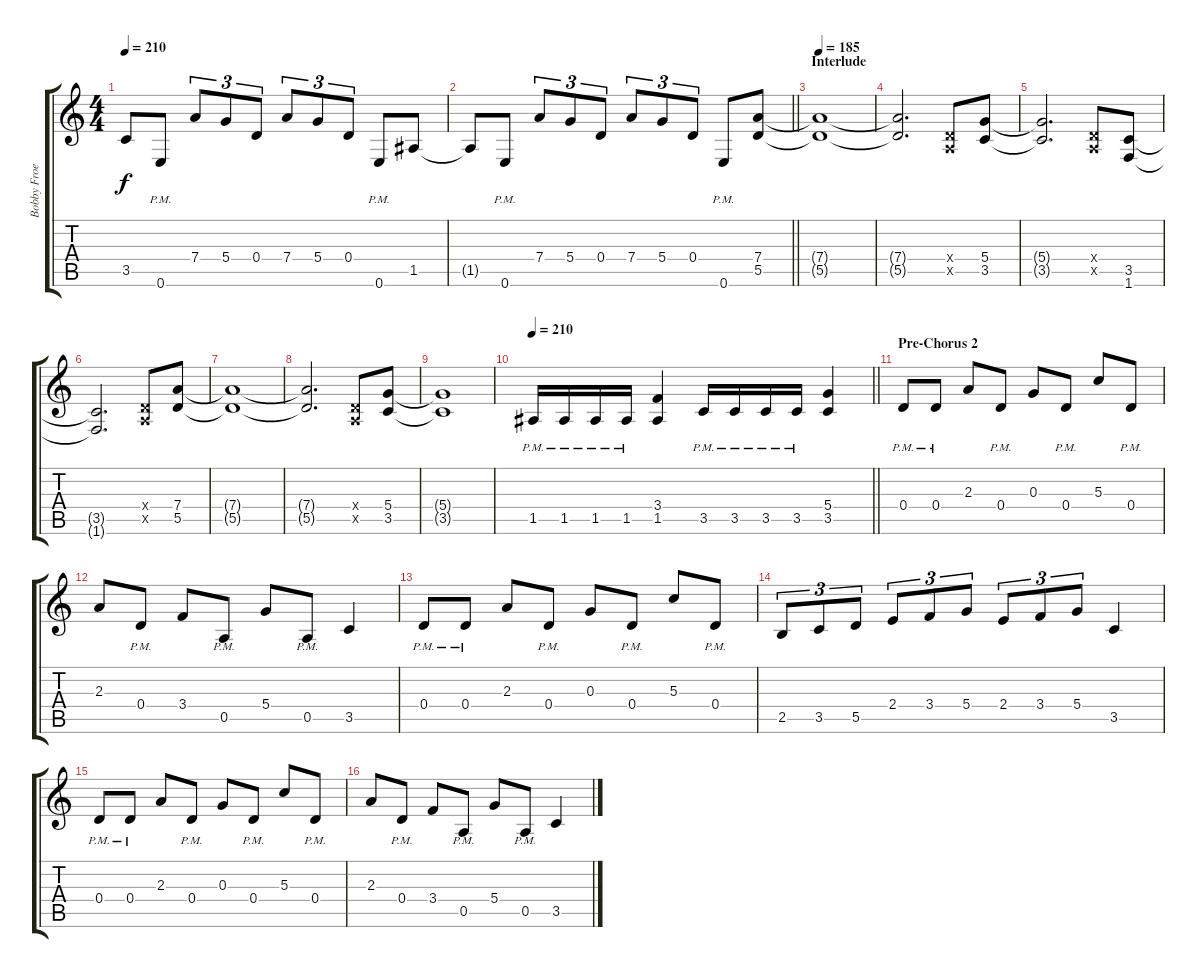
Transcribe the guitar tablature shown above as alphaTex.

\track ("Bobby Froese" "Bobby Froe") {instrument distortionguitar}
\staff {score tabs}
\tuning (E4 B3 G3 D3 A2 E2) {hide}
\ts (4 4)
\tempo 210
\clef g2
\ks c
3.5{t}.8{dy f} 0.6{pm}.8 7.4.8{tu (3 2)} 5.4.8{tu (3 2)} 0.4.8{tu (3 2)} 7.4.8{tu (3 2)} 5.4.8{tu (3 2)} 0.4.8{tu (3 2)} 0.6{pm}.8 1.5.8 |
\barLineRight lightlight
1.5{t}.8 0.6{pm}.8 7.4.8{tu (3 2)} 5.4.8{tu (3 2)} 0.4.8{tu (3 2)} 7.4.8{tu (3 2)} 5.4.8{tu (3 2)} 0.4.8{tu (3 2)} 0.6{pm}.8 (7.4 5.5).8 |
\section ("" "Interlude")
\tempo 185
(7.4{t} 5.5{t}).1 |
(7.4{t} 5.5{t}).2{d} (0.4{x} 0.5{x}).8 (5.4 3.5).8 |
(5.4{t} 3.5{t}).2{d} (0.4{x} 0.5{x}).8 (3.5 1.6).8 |
(3.5{t} 1.6{t}).2{d} (0.4{x} 0.5{x}).8 (7.4 5.5).8 |
(7.4{t} 5.5{t}).1 |
(7.4{t} 5.5{t}).2{d} (0.4{x} 0.5{x}).8 (5.4 3.5).8 |
(5.4{t} 3.5{t}).1 |
\tempo 210
\barLineRight lightlight
1.5{pm}.16 1.5{pm}.16 1.5{pm}.16 1.5{pm}.16 (3.4 1.5).4 3.5{pm}.16 3.5{pm}.16 3.5{pm}.16 3.5{pm}.16 (5.4 3.5).4 |
\section ("" "Pre-Chorus 2")
0.4{pm}.8 0.4{pm}.8 2.3.8 0.4{pm}.8 0.3.8 0.4{pm}.8 5.3.8 0.4{pm}.8 |
2.3.8 0.4{pm}.8 3.4.8 0.5{pm}.8 5.4.8 0.5{pm}.8 3.5.4 |
0.4{pm}.8 0.4{pm}.8 2.3.8 0.4{pm}.8 0.3.8 0.4{pm}.8 5.3.8 0.4{pm}.8 |
2.5.8{tu (3 2)} 3.5.8{tu (3 2)} 5.5.8{tu (3 2)} 2.4.8{tu (3 2)} 3.4.8{tu (3 2)} 5.4.8{tu (3 2)} 2.4.8{tu (3 2)} 3.4.8{tu (3 2)} 5.4.8{tu (3 2)} 3.5.4 |
0.4{pm}.8 0.4{pm}.8 2.3.8 0.4{pm}.8 0.3.8 0.4{pm}.8 5.3.8 0.4{pm}.8 |
2.3.8 0.4{pm}.8 3.4.8 0.5{pm}.8 5.4.8 0.5{pm}.8 3.5.4
